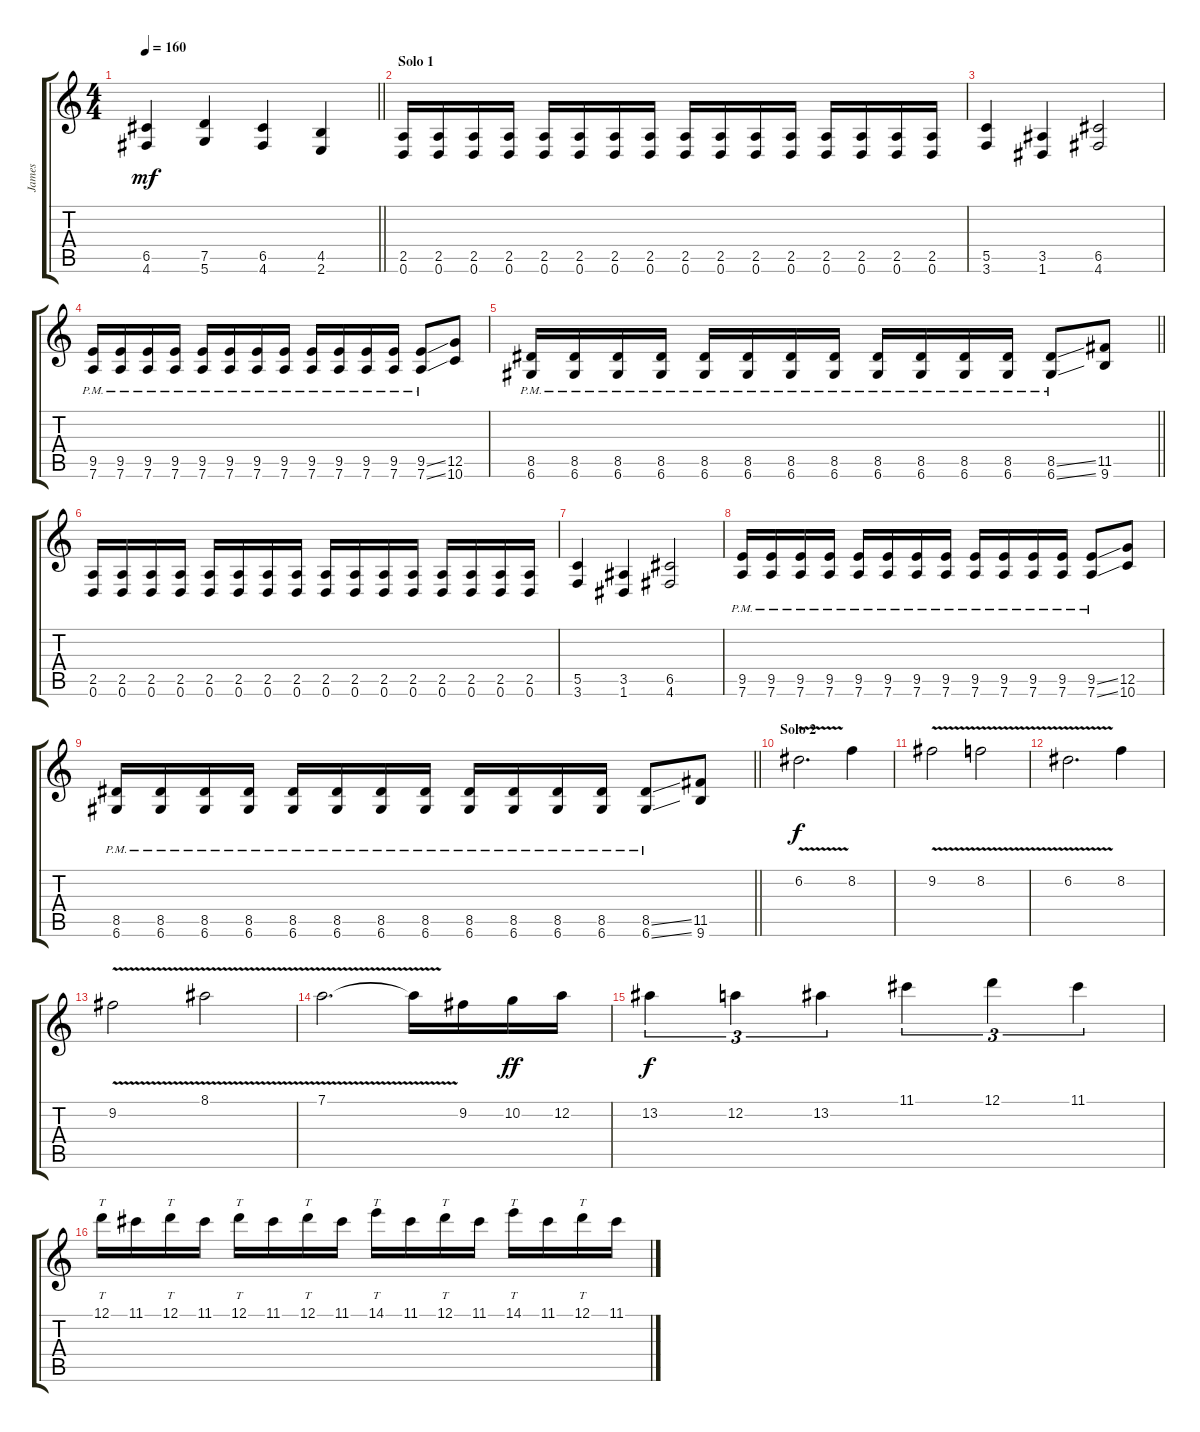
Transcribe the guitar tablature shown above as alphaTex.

\track ("James" "James") {instrument distortionguitar}
\staff {score tabs}
\tuning (D4 A3 F3 C3 G2 D2) {hide}
\ts (4 4)
\tempo 160
\clef g2
\barLineRight lightlight
\ks c
(6.5 4.6).4{dy mf} (7.5 5.6).4 (6.5 4.6).4 (4.5 2.6).4 |
\section ("" "Solo 1")
(2.5 0.6).16{volume 9} (2.5 0.6).16 (2.5 0.6).16 (2.5 0.6).16 (2.5 0.6).16 (2.5 0.6).16 (2.5 0.6).16 (2.5 0.6).16 (2.5 0.6).16 (2.5 0.6).16 (2.5 0.6).16 (2.5 0.6).16 (2.5 0.6).16 (2.5 0.6).16 (2.5 0.6).16 (2.5 0.6).16 |
(5.5 3.6).4 (3.5 1.6).4 (6.5 4.6).2 |
(9.5{pm} 7.6{pm}).16 (9.5{pm} 7.6{pm}).16 (9.5{pm} 7.6{pm}).16 (9.5{pm} 7.6{pm}).16 (9.5{pm} 7.6{pm}).16 (9.5{pm} 7.6{pm}).16 (9.5{pm} 7.6{pm}).16 (9.5{pm} 7.6{pm}).16 (9.5{pm} 7.6{pm}).16 (9.5{pm} 7.6{pm}).16 (9.5{pm} 7.6{pm}).16 (9.5{pm} 7.6{pm}).16 (9.5{ss pm} 7.6{ss pm}).8 (12.5 10.6).8 |
\barLineRight lightlight
(8.5{pm} 6.6{pm}).16 (8.5{pm} 6.6{pm}).16 (8.5{pm} 6.6{pm}).16 (8.5{pm} 6.6{pm}).16 (8.5{pm} 6.6{pm}).16 (8.5{pm} 6.6{pm}).16 (8.5{pm} 6.6{pm}).16 (8.5{pm} 6.6{pm}).16 (8.5{pm} 6.6{pm}).16 (8.5{pm} 6.6{pm}).16 (8.5{pm} 6.6{pm}).16 (8.5{pm} 6.6{pm}).16 (8.5{ss pm} 6.6{ss pm}).8 (11.5 9.6).8 |
(2.5 0.6).16 (2.5 0.6).16 (2.5 0.6).16 (2.5 0.6).16 (2.5 0.6).16 (2.5 0.6).16 (2.5 0.6).16 (2.5 0.6).16 (2.5 0.6).16 (2.5 0.6).16 (2.5 0.6).16 (2.5 0.6).16 (2.5 0.6).16 (2.5 0.6).16 (2.5 0.6).16 (2.5 0.6).16 |
(5.5 3.6).4 (3.5 1.6).4 (6.5 4.6).2 |
(9.5{pm} 7.6{pm}).16 (9.5{pm} 7.6{pm}).16 (9.5{pm} 7.6{pm}).16 (9.5{pm} 7.6{pm}).16 (9.5{pm} 7.6{pm}).16 (9.5{pm} 7.6{pm}).16 (9.5{pm} 7.6{pm}).16 (9.5{pm} 7.6{pm}).16 (9.5{pm} 7.6{pm}).16 (9.5{pm} 7.6{pm}).16 (9.5{pm} 7.6{pm}).16 (9.5{pm} 7.6{pm}).16 (9.5{ss pm} 7.6{ss pm}).8 (12.5 10.6).8 |
\barLineRight lightlight
(8.5{pm} 6.6{pm}).16 (8.5{pm} 6.6{pm}).16 (8.5{pm} 6.6{pm}).16 (8.5{pm} 6.6{pm}).16 (8.5{pm} 6.6{pm}).16 (8.5{pm} 6.6{pm}).16 (8.5{pm} 6.6{pm}).16 (8.5{pm} 6.6{pm}).16 (8.5{pm} 6.6{pm}).16 (8.5{pm} 6.6{pm}).16 (8.5{pm} 6.6{pm}).16 (8.5{pm} 6.6{pm}).16 (8.5{ss pm} 6.6{ss pm}).8 (11.5 9.6).8 |
\section ("" "Solo 2")
6.2{v}.2{d dy f volume 11 instrument overdrivenguitar} 8.2.4 |
9.2{v}.2 8.2{v}.2 |
6.2{v}.2{d} 8.2.4 |
9.2{v}.2 8.1{v}.2 |
7.1{v}.2{d} 7.1{t}.16 9.2.16 10.2.16{dy ff} 12.2.16 |
13.2.4{tu (3 2) dy f} 12.2.4{tu (3 2)} 13.2.4{tu (3 2)} 11.1.4{tu (3 2)} 12.1.4{tu (3 2)} 11.1.4{tu (3 2)} |
12.1.16{tt} 11.1.16 12.1.16{tt} 11.1.16 12.1.16{tt} 11.1.16 12.1.16{tt} 11.1.16 14.1.16{tt} 11.1.16 12.1.16{tt} 11.1.16 14.1.16{tt} 11.1.16 12.1.16{tt} 11.1.16
